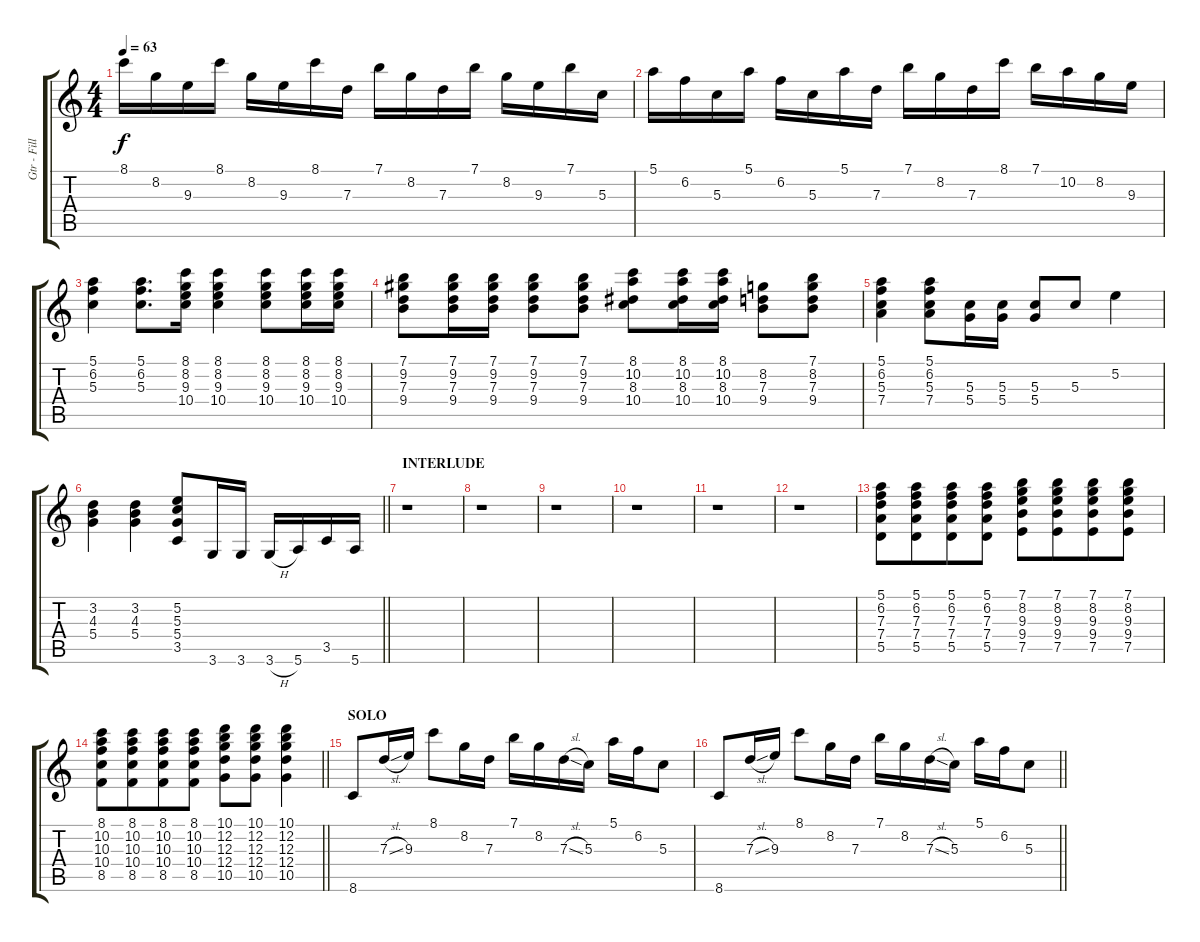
\track ("Gtr - Fills" "Gtr - Fill") {instrument electricguitarclean}
\staff {score tabs}
\tuning (E4 B3 G3 D3 A2 E2) {hide}
\ts (4 4)
\tempo 63
\clef g2
\ks c
8.1.16{dy f} 8.2.16 9.3.16 8.1.16 8.2.16 9.3.16 8.1.16 7.3.16 7.1.16 8.2.16 7.3.16 7.1.16 8.2.16 9.3.16 7.1.16 5.3.16 |
5.1.16 6.2.16 5.3.16 5.1.16 6.2.16 5.3.16 5.1.16 7.3.16 7.1.16 8.2.16 7.3.16 8.1.16 7.1.16 10.2.16 8.2.16 9.3.16 |
(5.1 6.2 5.3).4 (5.1 6.2 5.3).8{d} (8.1 8.2 9.3 10.4).16 (8.1 8.2 9.3 10.4).4 (8.1 8.2 9.3 10.4).8 (8.1 8.2 9.3 10.4).16 (8.1 8.2 9.3 10.4).16 |
(7.1 9.2 7.3 9.4).8 (7.1 9.2 7.3 9.4).16 (7.1 9.2 7.3 9.4).16 (7.1 9.2 7.3 9.4).8 (7.1 9.2 7.3 9.4).8 (8.1 10.2 8.3 10.4).8 (8.1 10.2 8.3 10.4).16 (8.1 10.2 8.3 10.4).16 (8.2 7.3 9.4).8 (7.1 8.2 7.3 9.4).8 |
(5.1 6.2 5.3 7.4).4 (5.1 6.2 5.3 7.4).8 (5.3 5.4).16 (5.3 5.4).16 (5.3 5.4).8 5.3.8 5.2.4 |
\barLineRight lightlight
(3.2 4.3 5.4).4 (3.2 4.3 5.4).4 (5.2 5.3 5.4 3.5).8 3.6.16 3.6.16 3.6{h}.16 5.6.16 3.5.16 5.6.16 |
\section ("" "INTERLUDE")
r.1 |
r.1 |
r.1 |
r.1 |
r.1 |
r.1 |
(5.1 6.2 7.3 7.4 5.5).8 (5.1 6.2 7.3 7.4 5.5).8{beam merge} (5.1 6.2 7.3 7.4 5.5).8 (5.1 6.2 7.3 7.4 5.5).8 (7.1 8.2 9.3 9.4 7.5).8 (7.1 8.2 9.3 9.4 7.5).8{beam merge} (7.1 8.2 9.3 9.4 7.5).8 (7.1 8.2 9.3 9.4 7.5).8 |
\barLineRight lightlight
(8.1 10.2 10.3 10.4 8.5).8 (8.1 10.2 10.3 10.4 8.5).8{beam merge} (8.1 10.2 10.3 10.4 8.5).8 (8.1 10.2 10.3 10.4 8.5).8 (10.1 12.2 12.3 12.4 10.5).8 (10.1 12.2 12.3 12.4 10.5).8 (10.1 12.2 12.3 12.4 10.5).4 |
\section ("" "SOLO")
8.6.8 7.3{sl}.16 9.3.16 8.1.8 8.2.16 7.3.16 7.1.16 8.2.16 7.3{sl}.16 5.3.16 5.1.16 6.2.16 5.3.8 |
\barLineRight lightlight
8.6.8 7.3{sl}.16 9.3.16 8.1.8 8.2.16 7.3.16 7.1.16 8.2.16 7.3{sl}.16 5.3.16 5.1.16 6.2.16 5.3.8
